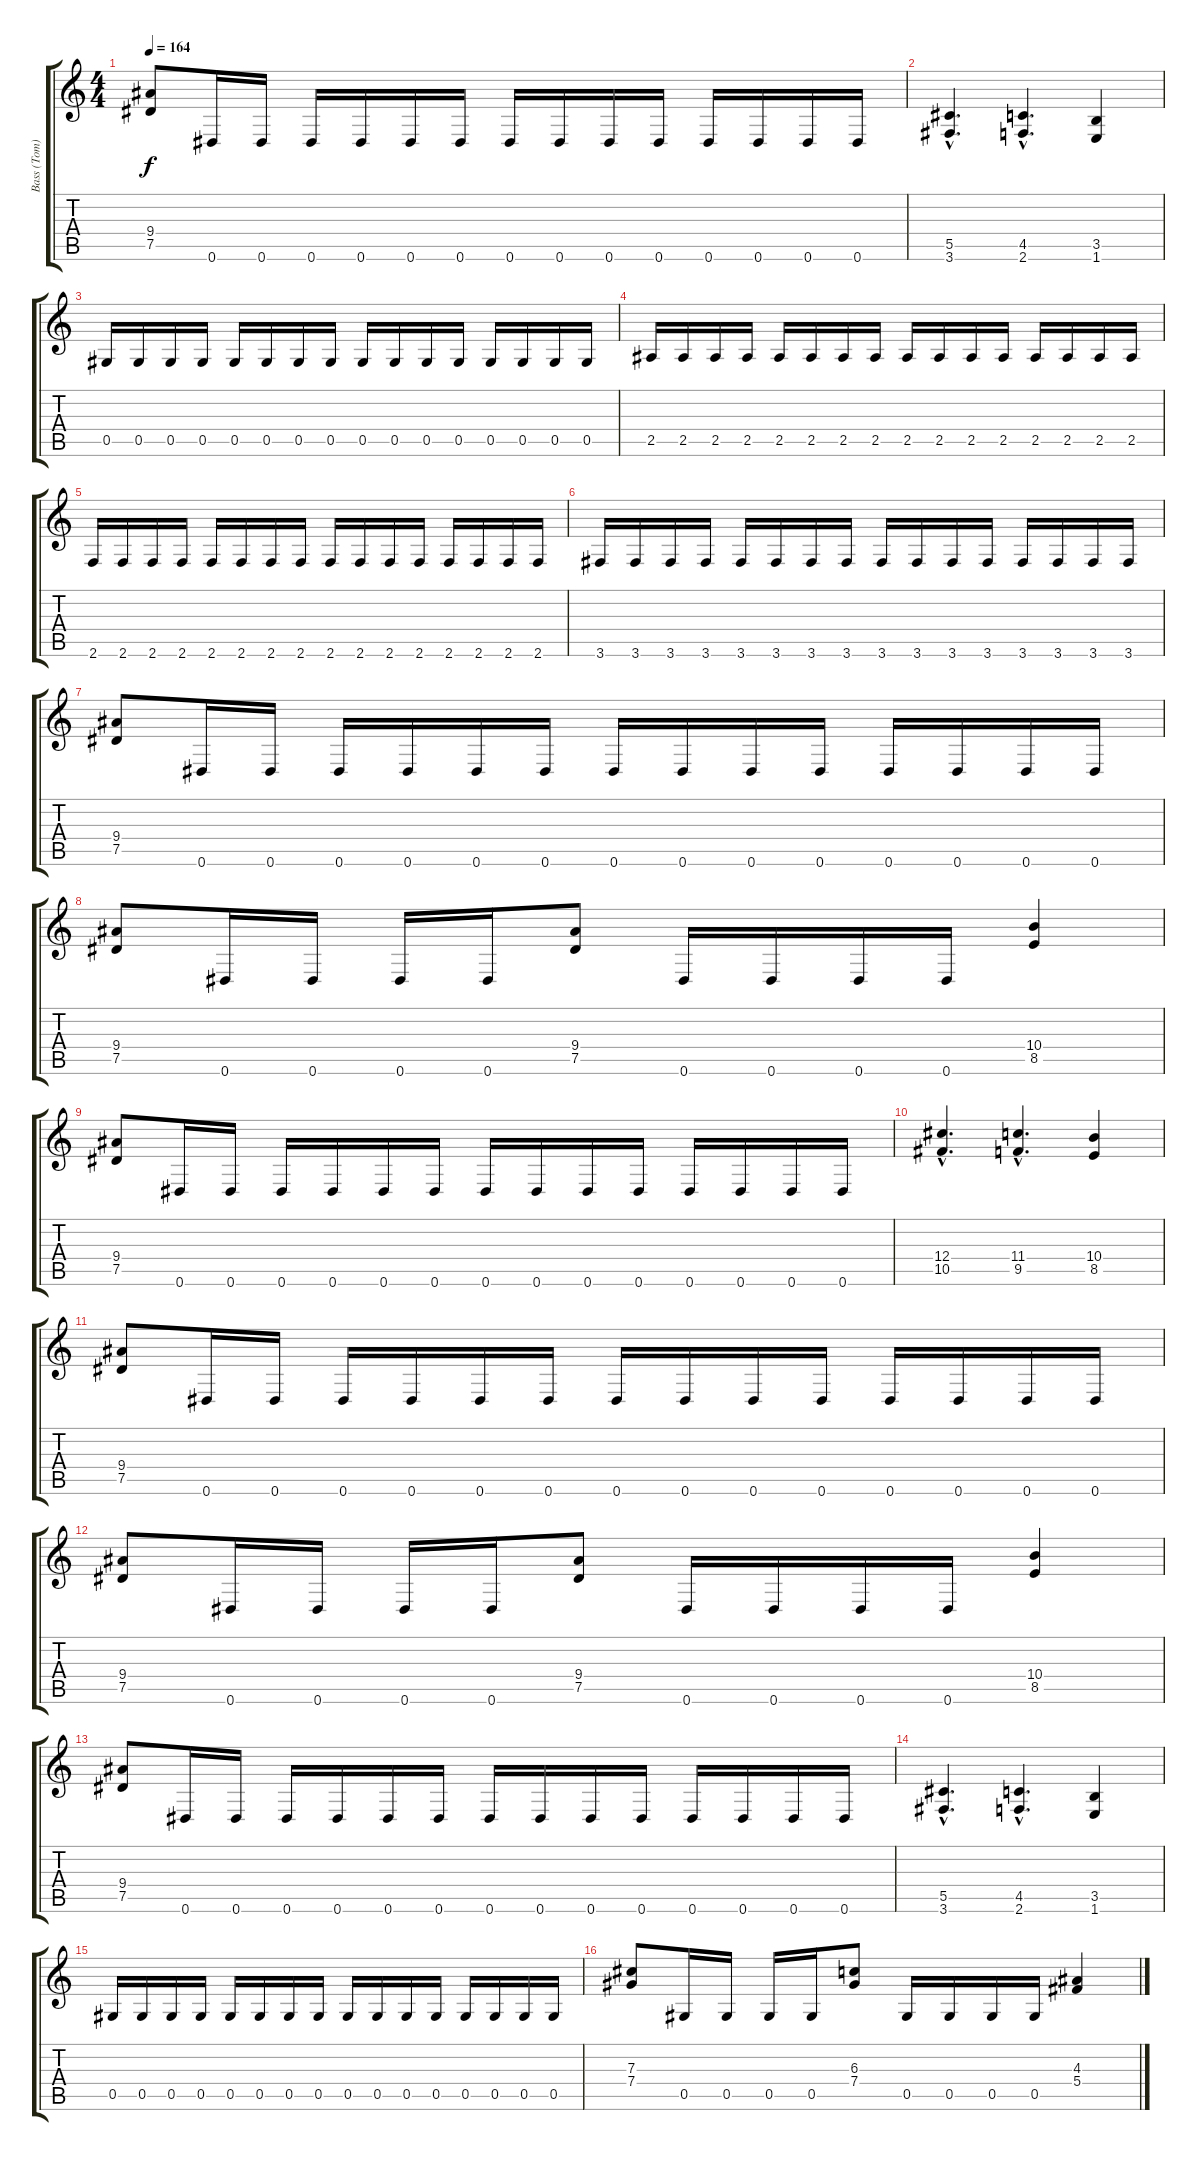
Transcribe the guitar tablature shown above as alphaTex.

\track ("Bass (Tom)" "Bass (Tom)") {instrument electricbasspick}
\staff {score tabs}
\tuning (Eb4 Bb3 Gb3 Db3 Ab2 Eb2) {hide}
\ts (4 4)
\tempo 164
\clef g2
\ks c
(9.4 7.5).8{dy f} 0.6.16 0.6.16 0.6.16 0.6.16 0.6.16 0.6.16 0.6.16 0.6.16 0.6.16 0.6.16 0.6.16 0.6.16 0.6.16 0.6.16 |
(5.5{hac} 3.6{hac}).4{d} (4.5{hac} 2.6{hac}).4{d} (3.5 1.6).4 |
0.5.16 0.5.16 0.5.16 0.5.16 0.5.16 0.5.16 0.5.16 0.5.16 0.5.16 0.5.16 0.5.16 0.5.16 0.5.16 0.5.16 0.5.16 0.5.16 |
2.5.16 2.5.16 2.5.16 2.5.16 2.5.16 2.5.16 2.5.16 2.5.16 2.5.16 2.5.16 2.5.16 2.5.16 2.5.16 2.5.16 2.5.16 2.5.16 |
2.6.16 2.6.16 2.6.16 2.6.16 2.6.16 2.6.16 2.6.16 2.6.16 2.6.16 2.6.16 2.6.16 2.6.16 2.6.16 2.6.16 2.6.16 2.6.16 |
3.6.16 3.6.16 3.6.16 3.6.16 3.6.16 3.6.16 3.6.16 3.6.16 3.6.16 3.6.16 3.6.16 3.6.16 3.6.16 3.6.16 3.6.16 3.6.16 |
(9.4 7.5).8 0.6.16 0.6.16 0.6.16 0.6.16 0.6.16 0.6.16 0.6.16 0.6.16 0.6.16 0.6.16 0.6.16 0.6.16 0.6.16 0.6.16 |
(9.4 7.5).8 0.6.16 0.6.16 0.6.16 0.6.16 (9.4 7.5).8 0.6.16 0.6.16 0.6.16 0.6.16 (10.4 8.5).4 |
(9.4 7.5).8 0.6.16 0.6.16 0.6.16 0.6.16 0.6.16 0.6.16 0.6.16 0.6.16 0.6.16 0.6.16 0.6.16 0.6.16 0.6.16 0.6.16 |
(12.4{hac} 10.5{hac}).4{d} (11.4{hac} 9.5{hac}).4{d} (10.4 8.5).4 |
(9.4 7.5).8 0.6.16 0.6.16 0.6.16 0.6.16 0.6.16 0.6.16 0.6.16 0.6.16 0.6.16 0.6.16 0.6.16 0.6.16 0.6.16 0.6.16 |
(9.4 7.5).8 0.6.16 0.6.16 0.6.16 0.6.16 (9.4 7.5).8 0.6.16 0.6.16 0.6.16 0.6.16 (10.4 8.5).4 |
(9.4 7.5).8 0.6.16 0.6.16 0.6.16 0.6.16 0.6.16 0.6.16 0.6.16 0.6.16 0.6.16 0.6.16 0.6.16 0.6.16 0.6.16 0.6.16 |
(5.5{hac} 3.6{hac}).4{d} (4.5{hac} 2.6{hac}).4{d} (3.5 1.6).4 |
0.5.16 0.5.16 0.5.16 0.5.16 0.5.16 0.5.16 0.5.16 0.5.16 0.5.16 0.5.16 0.5.16 0.5.16 0.5.16 0.5.16 0.5.16 0.5.16 |
(7.3 7.4).8 0.5.16 0.5.16 0.5.16 0.5.16 (6.3 7.4).8 0.5.16 0.5.16 0.5.16 0.5.16 (4.3 5.4).4
